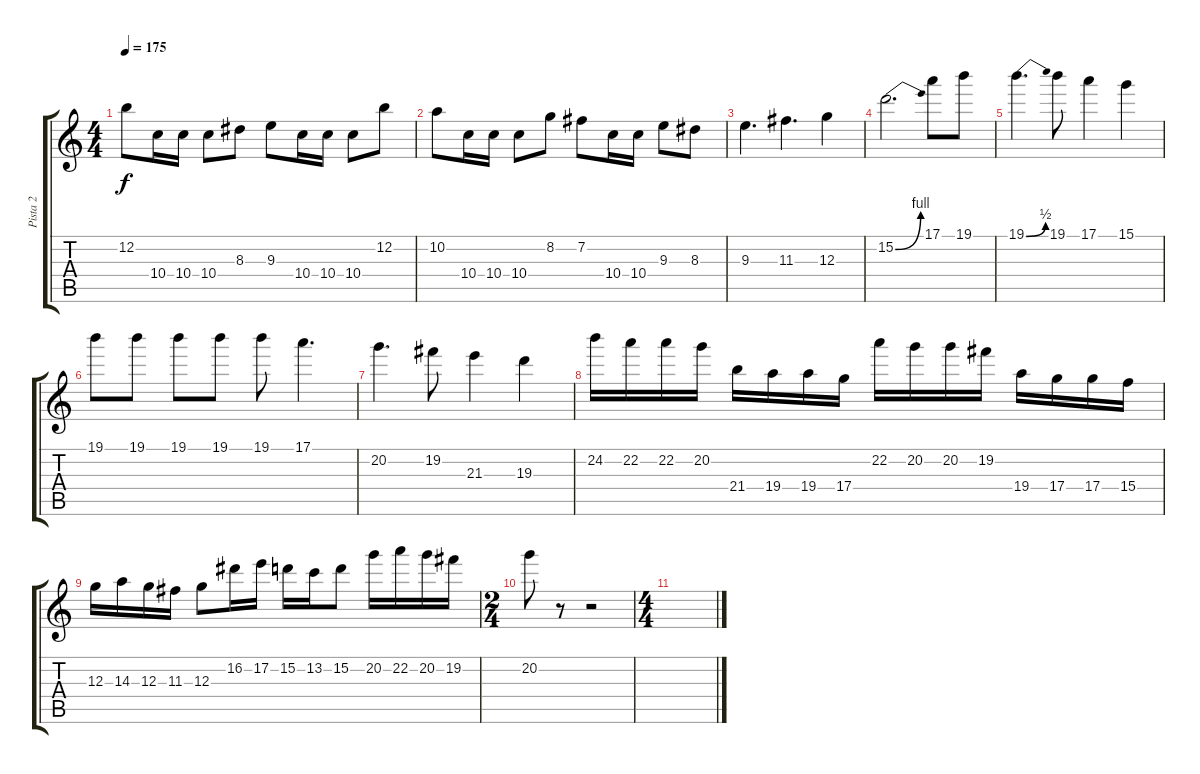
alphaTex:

\track ("Pista 2" "Pista 2") {instrument distortionguitar}
\staff {score tabs}
\tuning (E4 B3 G3 D3 A2 E2) {hide}
\ts (4 4)
\tempo 175
\clef g2
\ks c
12.2.8{dy f} 10.4.16 10.4.16 10.4.8 8.3.8 9.3.8 10.4.16 10.4.16 10.4.8 12.2.8 |
10.2.8 10.4.16 10.4.16 10.4.8 8.2.8 7.2.8 10.4.16 10.4.16 9.3.8 8.3.8 |
9.3.4{d} 11.3.4{d} 12.3.4 |
15.2{be (bend 0 0 60 4)}.2{d} 17.1.8 19.1.8 |
19.1{be (bend 0 0 60 2)}.4{d} 19.1.8 17.1.4 15.1.4 |
19.1.8 19.1.8 19.1.8 19.1.8 19.1.8 17.1.4{d} |
20.2.4{d} 19.2.8 21.3.4 19.3.4 |
24.2.16 22.2.16 22.2.16 20.2.16 21.4.16 19.4.16 19.4.16 17.4.16 22.2.16 20.2.16 20.2.16 19.2.16 19.4.16 17.4.16 17.4.16 15.4.16 |
12.3.16 14.3.16 12.3.16 11.3.16 12.3.8 16.2.16 17.2.16 15.2.16 13.2.16 15.2.8 20.2.16 22.2.16 20.2.16 19.2.16 |
\ts (2 4)
20.2.8 r.8 r.2 |
\ts (4 4)
